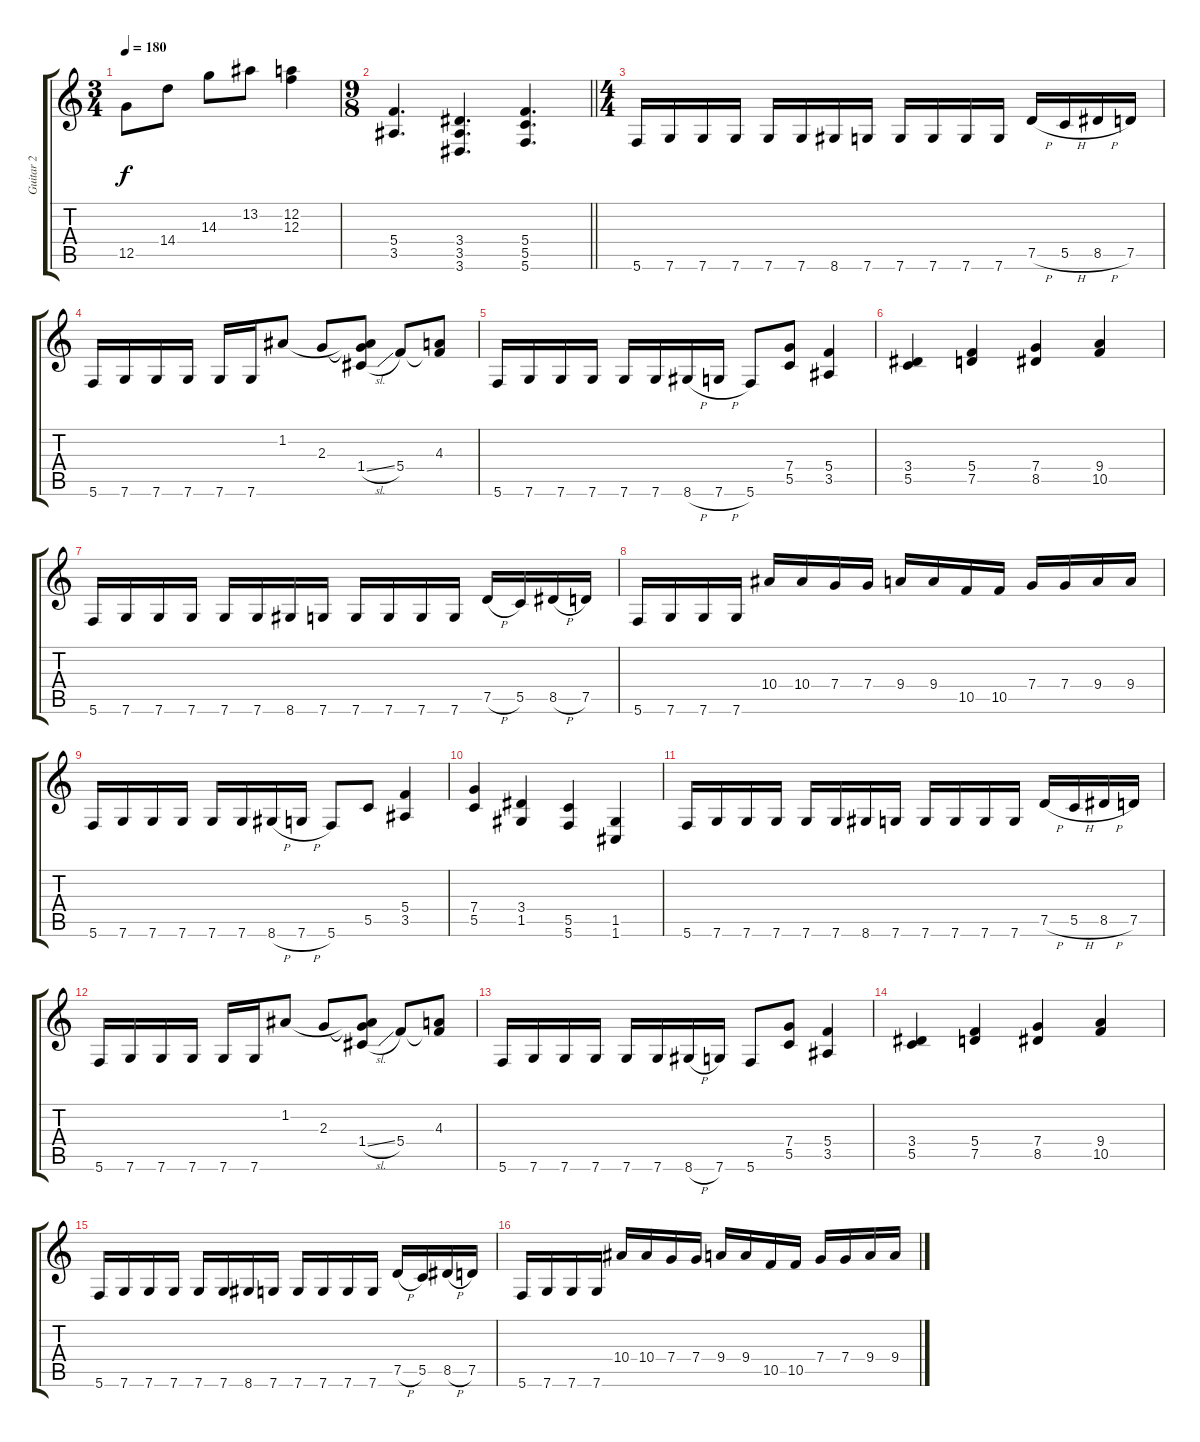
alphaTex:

\track ("Guitar 2" "Guitar 2") {instrument overdrivenguitar}
\staff {score tabs}
\tuning (D4 A3 F3 C3 G2 C2) {hide}
\ts (3 4)
\tempo 180
\clef g2
\ks c
12.5.8{dy f} 14.4.8 14.3.8 13.2.8 (12.2 12.3).4 |
\ts (9 8)
\barLineRight lightlight
(5.4 3.5).4{d} (3.4 3.5 3.6).4{d} (5.4 5.5 5.6).4{d} |
\ts (4 4)
5.6.16 7.6.16 7.6.16 7.6.16 7.6.16 7.6.16 8.6.16 7.6.16 7.6.16 7.6.16 7.6.16 7.6.16 7.5{h}.16 5.5{h}.16 8.5{h}.16 7.5.16 |
5.6.16 7.6.16 7.6.16 7.6.16 7.6.16 7.6.16 1.2.8 2.3.8 (1.2{t} 2.3{t} 1.4{sl}).8 5.4.8 (4.3 5.4{t}).8 |
5.6.16 7.6.16 7.6.16 7.6.16 7.6.16 7.6.16 8.6{h}.16 7.6{h}.16 5.6.8 (7.4 5.5).8 (5.4 3.5).4 |
(3.4 5.5).4 (5.4 7.5).4 (7.4 8.5).4 (9.4 10.5).4 |
5.6.16 7.6.16 7.6.16 7.6.16 7.6.16 7.6.16 8.6.16 7.6.16 7.6.16 7.6.16 7.6.16 7.6.16 7.5{h}.16 5.5.16 8.5{h}.16 7.5.16 |
5.6.16 7.6.16 7.6.16 7.6.16 10.4.16 10.4.16 7.4.16 7.4.16 9.4.16 9.4.16 10.5.16 10.5.16 7.4.16 7.4.16 9.4.16 9.4.16 |
5.6.16 7.6.16 7.6.16 7.6.16 7.6.16 7.6.16 8.6{h}.16 7.6{h}.16 5.6.8 5.5.8 (5.4 3.5).4 |
(7.4 5.5).4 (3.4 1.5).4 (5.5 5.6).4 (1.5 1.6).4 |
5.6.16 7.6.16 7.6.16 7.6.16 7.6.16 7.6.16 8.6.16 7.6.16 7.6.16 7.6.16 7.6.16 7.6.16 7.5{h}.16 5.5{h}.16 8.5{h}.16 7.5.16 |
5.6.16 7.6.16 7.6.16 7.6.16 7.6.16 7.6.16 1.2.8 2.3.8 (1.2{t} 2.3{t} 1.4{sl}).8 5.4.8 (4.3 5.4{t}).8 |
5.6.16 7.6.16 7.6.16 7.6.16 7.6.16 7.6.16 8.6{h}.16 7.6.16 5.6.8 (7.4 5.5).8 (5.4 3.5).4 |
(3.4 5.5).4 (5.4 7.5).4 (7.4 8.5).4 (9.4 10.5).4 |
5.6.16 7.6.16 7.6.16 7.6.16 7.6.16 7.6.16 8.6.16 7.6.16 7.6.16 7.6.16 7.6.16 7.6.16 7.5{h}.16 5.5.16 8.5{h}.16 7.5.16 |
5.6.16 7.6.16 7.6.16 7.6.16 10.4.16 10.4.16 7.4.16 7.4.16 9.4.16 9.4.16 10.5.16 10.5.16 7.4.16 7.4.16 9.4.16 9.4.16
